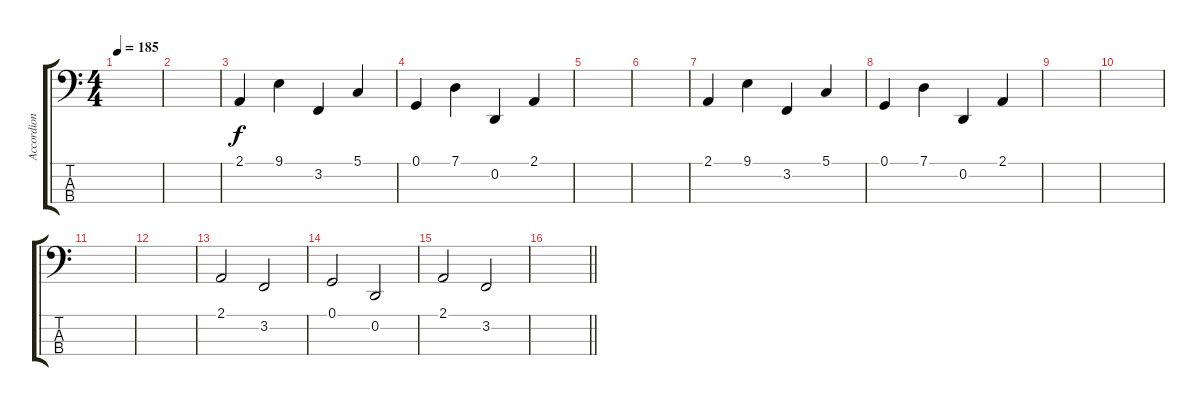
\track ("Accordion" "Accordion") {instrument accordion}
\staff {score tabs}
\tuning (G2 D2 A1 E1) {hide}
\ts (4 4)
\tempo 185
\clef f4
\ks c
|
|
2.1.4 9.1.4 3.2.4 5.1.4 |
0.1.4 7.1.4 0.2.4 2.1.4 |
|
|
2.1.4 9.1.4 3.2.4 5.1.4 |
0.1.4 7.1.4 0.2.4 2.1.4 |
|
|
|
|
2.1.2 3.2.2 |
0.1.2 0.2.2 |
2.1.2 3.2.2 |
\barLineRight lightlight
